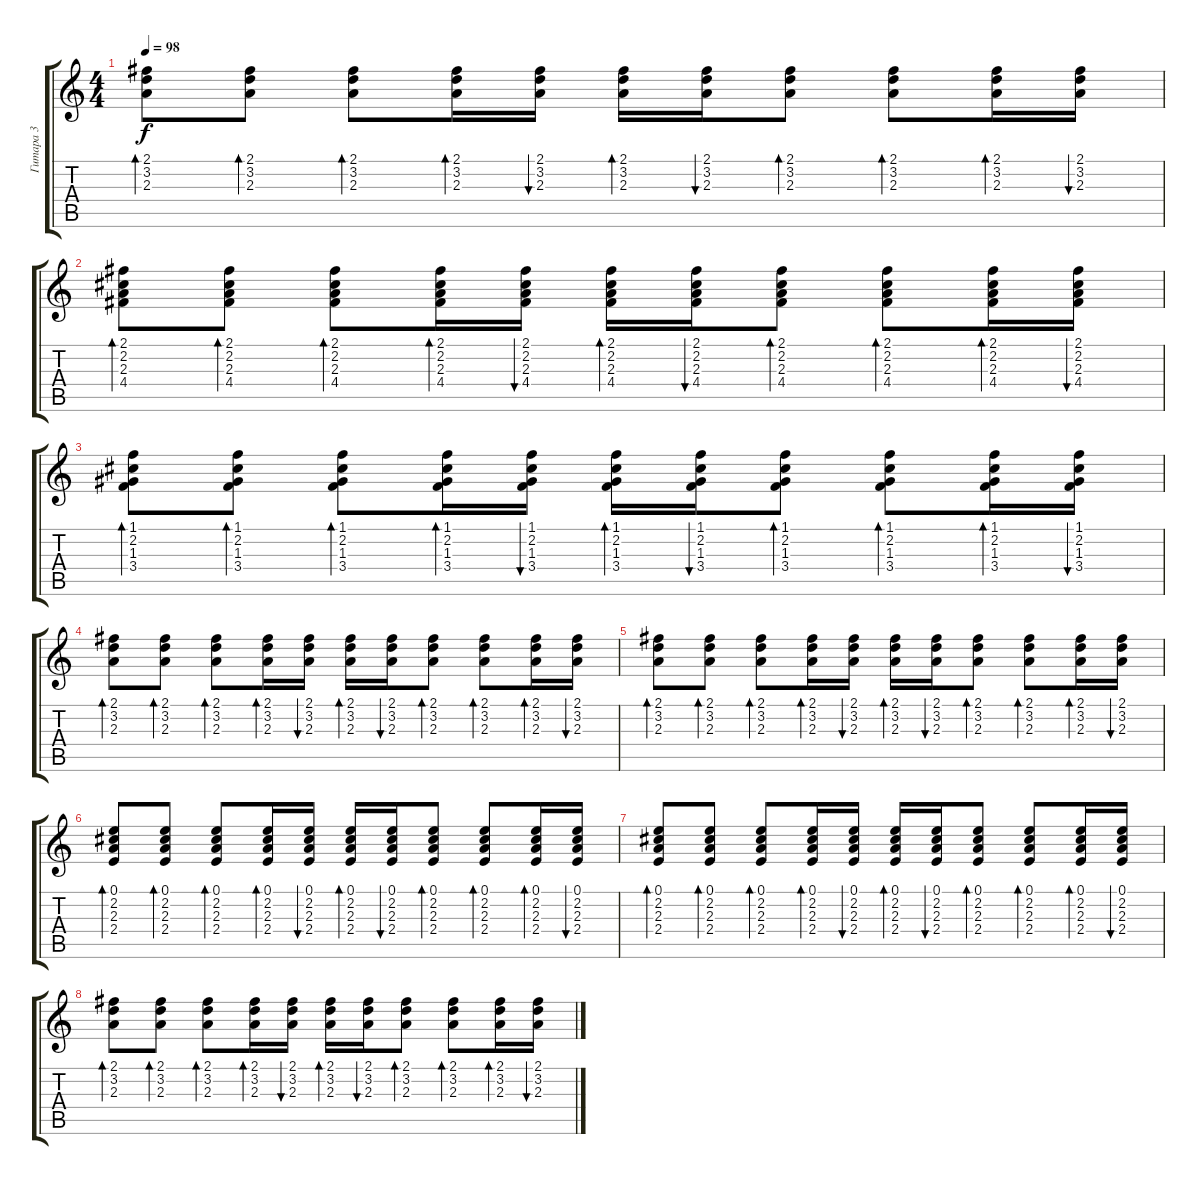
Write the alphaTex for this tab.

\track ("Гитара 3" "Гитара 3") {instrument acousticguitarsteel}
\staff {score tabs}
\tuning (E4 B3 G3 D3 A2 E2) {hide}
\ts (4 4)
\tempo 98
\clef g2
\ks c
(2.1 3.2 2.3).8{bd 60 dy f} (2.1 3.2 2.3).8{bd 60} (2.1 3.2 2.3).8{bd 60} (2.1 3.2 2.3).16{bd 60} (2.1 3.2 2.3).16{bu 60} (2.1 3.2 2.3).16{bd 60} (2.1 3.2 2.3).16{bu 60} (2.1 3.2 2.3).8{bd 60} (2.1 3.2 2.3).8{bd 60} (2.1 3.2 2.3).16{bd 60} (2.1 3.2 2.3).16{bu 60} |
(2.1 2.2 2.3 4.4).8{bd 60} (2.1 2.2 2.3 4.4).8{bd 60} (2.1 2.2 2.3 4.4).8{bd 60} (2.1 2.2 2.3 4.4).16{bd 60} (2.1 2.2 2.3 4.4).16{bu 60} (2.1 2.2 2.3 4.4).16{bd 60} (2.1 2.2 2.3 4.4).16{bu 60} (2.1 2.2 2.3 4.4).8{bd 60} (2.1 2.2 2.3 4.4).8{bd 60} (2.1 2.2 2.3 4.4).16{bd 60} (2.1 2.2 2.3 4.4).16{bu 60} |
(1.1 2.2 1.3 3.4).8{bd 60} (1.1 2.2 1.3 3.4).8{bd 60} (1.1 2.2 1.3 3.4).8{bd 60} (1.1 2.2 1.3 3.4).16{bd 60} (1.1 2.2 1.3 3.4).16{bu 60} (1.1 2.2 1.3 3.4).16{bd 60} (1.1 2.2 1.3 3.4).16{bu 60} (1.1 2.2 1.3 3.4).8{bd 60} (1.1 2.2 1.3 3.4).8{bd 60} (1.1 2.2 1.3 3.4).16{bd 60} (1.1 2.2 1.3 3.4).16{bu 60} |
(2.1 3.2 2.3).8{bd 60} (2.1 3.2 2.3).8{bd 60} (2.1 3.2 2.3).8{bd 60} (2.1 3.2 2.3).16{bd 60} (2.1 3.2 2.3).16{bu 60} (2.1 3.2 2.3).16{bd 60} (2.1 3.2 2.3).16{bu 60} (2.1 3.2 2.3).8{bd 60} (2.1 3.2 2.3).8{bd 60} (2.1 3.2 2.3).16{bd 60} (2.1 3.2 2.3).16{bu 60} |
(2.1 3.2 2.3).8{bd 60} (2.1 3.2 2.3).8{bd 60} (2.1 3.2 2.3).8{bd 60} (2.1 3.2 2.3).16{bd 60} (2.1 3.2 2.3).16{bu 60} (2.1 3.2 2.3).16{bd 60} (2.1 3.2 2.3).16{bu 60} (2.1 3.2 2.3).8{bd 60} (2.1 3.2 2.3).8{bd 60} (2.1 3.2 2.3).16{bd 60} (2.1 3.2 2.3).16{bu 60} |
(0.1 2.2 2.3 2.4).8{bd 60} (0.1 2.2 2.3 2.4).8{bd 60} (0.1 2.2 2.3 2.4).8{bd 60} (0.1 2.2 2.3 2.4).16{bd 60} (0.1 2.2 2.3 2.4).16{bu 60} (0.1 2.2 2.3 2.4).16{bd 60} (0.1 2.2 2.3 2.4).16{bu 60} (0.1 2.2 2.3 2.4).8{bd 60} (0.1 2.2 2.3 2.4).8{bd 60} (0.1 2.2 2.3 2.4).16{bd 60} (0.1 2.2 2.3 2.4).16{bu 60} |
(0.1 2.2 2.3 2.4).8{bd 60} (0.1 2.2 2.3 2.4).8{bd 60} (0.1 2.2 2.3 2.4).8{bd 60} (0.1 2.2 2.3 2.4).16{bd 60} (0.1 2.2 2.3 2.4).16{bu 60} (0.1 2.2 2.3 2.4).16{bd 60} (0.1 2.2 2.3 2.4).16{bu 60} (0.1 2.2 2.3 2.4).8{bd 60} (0.1 2.2 2.3 2.4).8{bd 60} (0.1 2.2 2.3 2.4).16{bd 60} (0.1 2.2 2.3 2.4).16{bu 60} |
(2.1 3.2 2.3).8{bd 60} (2.1 3.2 2.3).8{bd 60} (2.1 3.2 2.3).8{bd 60} (2.1 3.2 2.3).16{bd 60} (2.1 3.2 2.3).16{bu 60} (2.1 3.2 2.3).16{bd 60} (2.1 3.2 2.3).16{bu 60} (2.1 3.2 2.3).8{bd 60} (2.1 3.2 2.3).8{bd 60} (2.1 3.2 2.3).16{bd 60} (2.1 3.2 2.3).16{bu 60}
